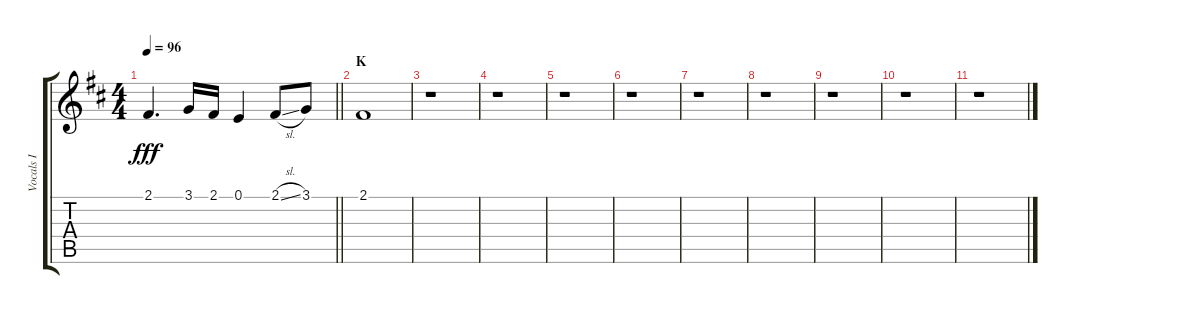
\track ("Vocals I" "Vocals I") {instrument voiceoohs}
\staff {score tabs}
\tuning (E4 B3 G3 D3 A2 E2) {hide}
\ts (4 4)
\tempo 96
\clef g2
\barLineRight lightlight
\ks d
2.1.4{d dy fff} 3.1.16 2.1.16 0.1.4 2.1{sl}.8 3.1.8 |
\section ("" "K")
2.1.1 |
r.1 |
r.1 |
r.1 |
r.1 |
r.1 |
r.1 |
r.1 |
r.1 |
r.1
